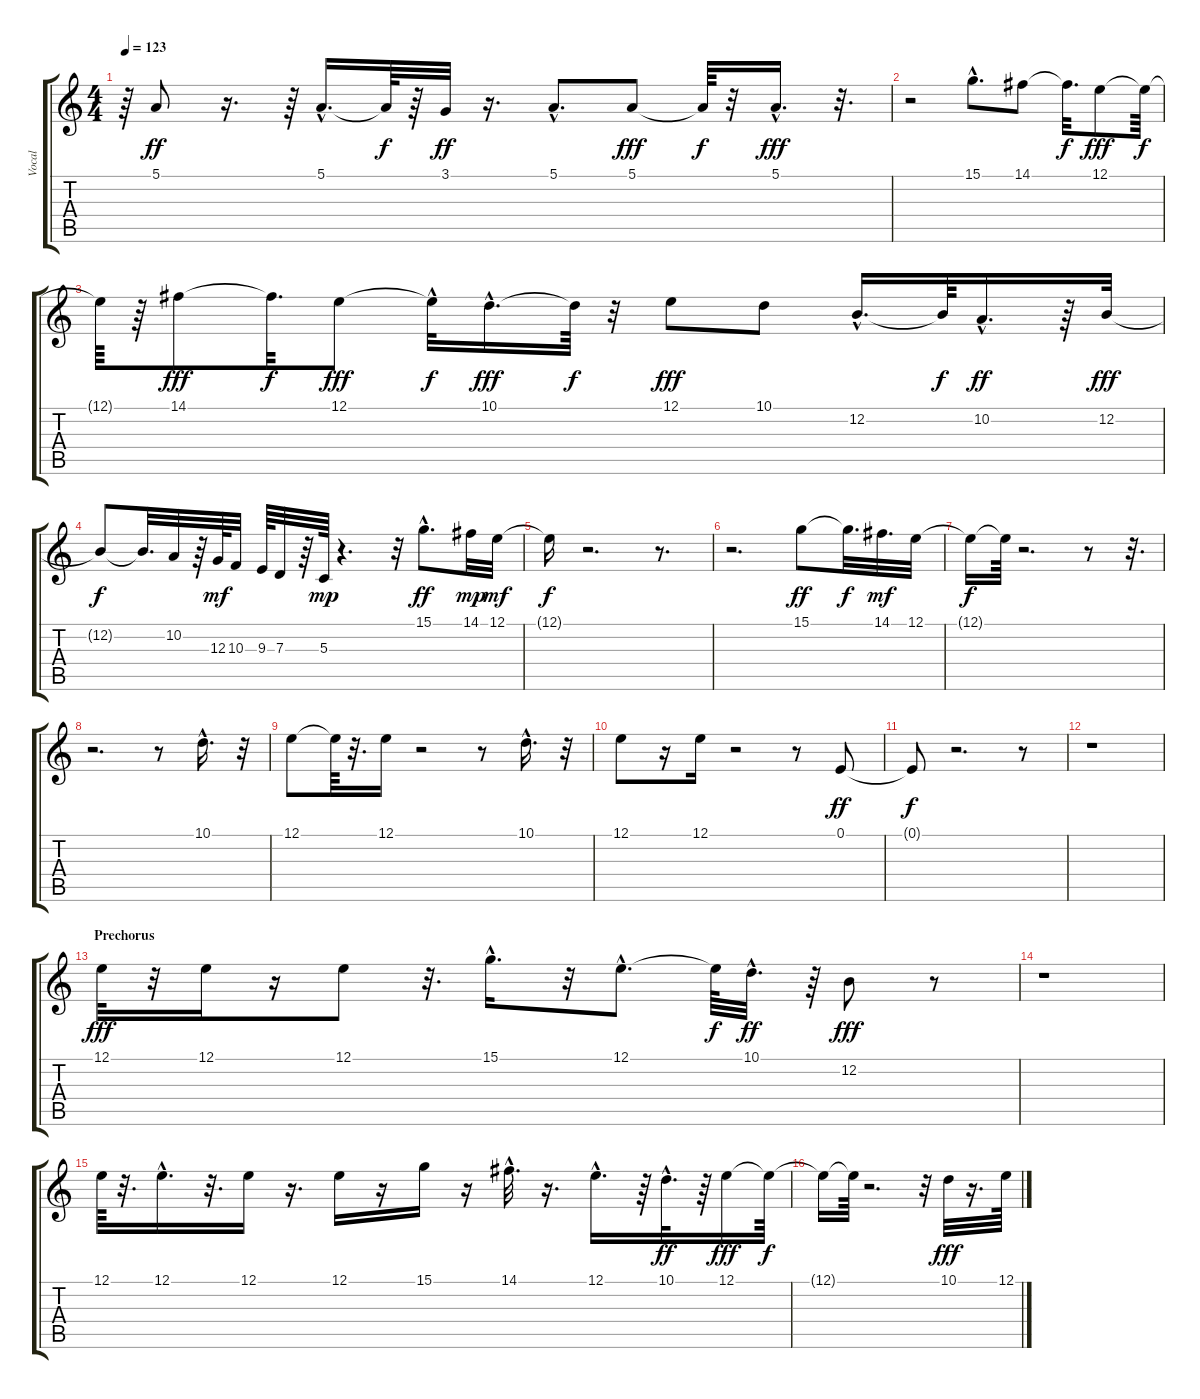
\track ("Vocal" "Vocal") {instrument tuba}
\staff {score tabs}
\tuning (E4 B3 G3 D3 A2 E2) {hide}
\ts (4 4)
\tempo 123
\clef g2
\ks c
r.64{dy ff} 5.1.8 r.16{d} r.64 5.1{hac}.16{d} 5.1{t}.64{dy f} r.64 3.1.32{dy ff} r.16{d} 5.1{hac}.8{d} 5.1.8{dy fff} 5.1{t}.64{dy f} r.32 5.1{hac}.16{d dy fff} r.32{d} |
r.2 15.1{hac}.8{d} 14.1.8 14.1{t}.32{d dy f} 12.1.8{dy fff} 12.1{t}.64{dy f} |
12.1{t}.64 r.64 14.1.8{dy fff} 14.1{t}.32{d dy f} 12.1.8{dy fff} 12.1{hac t}.32{dy f} 10.1{hac}.16{d dy fff} 10.1{t}.64{dy f} r.32 12.1.8{dy fff} 10.1.8 12.2{hac}.16{d} 12.2{t}.64{dy f} 10.2{hac}.16{d dy ff} r.64 12.2.32{dy fff} |
12.2{t}.8{dy f} 12.2{t}.32{d} 10.2.32 r.64 12.3.64{dy mf} 10.3.32 9.3.64 7.3.32 r.64 5.3.64{dy mp} r.4{d} r.32 15.1{hac}.8{d dy ff} 14.1.32{dy mp} 12.1.32{dy mf} |
12.1{t}.16{dy f} r.2{d} r.8{d} |
r.2{d} 15.1.8{dy ff} 15.1{t}.32{d dy f} 14.1.32{d dy mf} 12.1.32 |
12.1{t}.16{dy f} 12.1{t}.64 r.2{d} r.8 r.32{d} |
r.2{d} r.8 10.1{hac}.16{d} r.32 |
12.1.8 12.1{t}.64 r.32{d} 12.1.16 r.2 r.8 10.1{hac}.16{d} r.32 |
12.1.8 r.16 12.1.16 r.2 r.8 0.1.8{dy ff} |
0.1{t}.8{dy f} r.2{d} r.8 |
r.1 |
\section ("" "Prechorus")
12.1.32{dy fff} r.32 12.1.16 r.16 12.1.8 r.32{d} 15.1{hac}.16{d} r.32 12.1{hac}.8{d} 12.1{t}.64{dy f} 10.1{hac}.32{d dy ff} r.64 12.2.8{dy fff} r.8 |
r.1 |
12.1.64 r.32{d} 12.1{hac}.16{d} r.32{d} 12.1.16 r.16{d} 12.1.16 r.16 15.1.16 r.16 14.1{hac}.32{d} r.16{d} 12.1{hac}.16{d} r.64 10.1{hac}.32{d dy ff} r.64 12.1.16{dy fff} 12.1{t}.64{dy f} |
12.1{t}.16 12.1{t}.64 r.2{d} r.32 10.1.32{dy fff} r.16{d} 12.1.64
